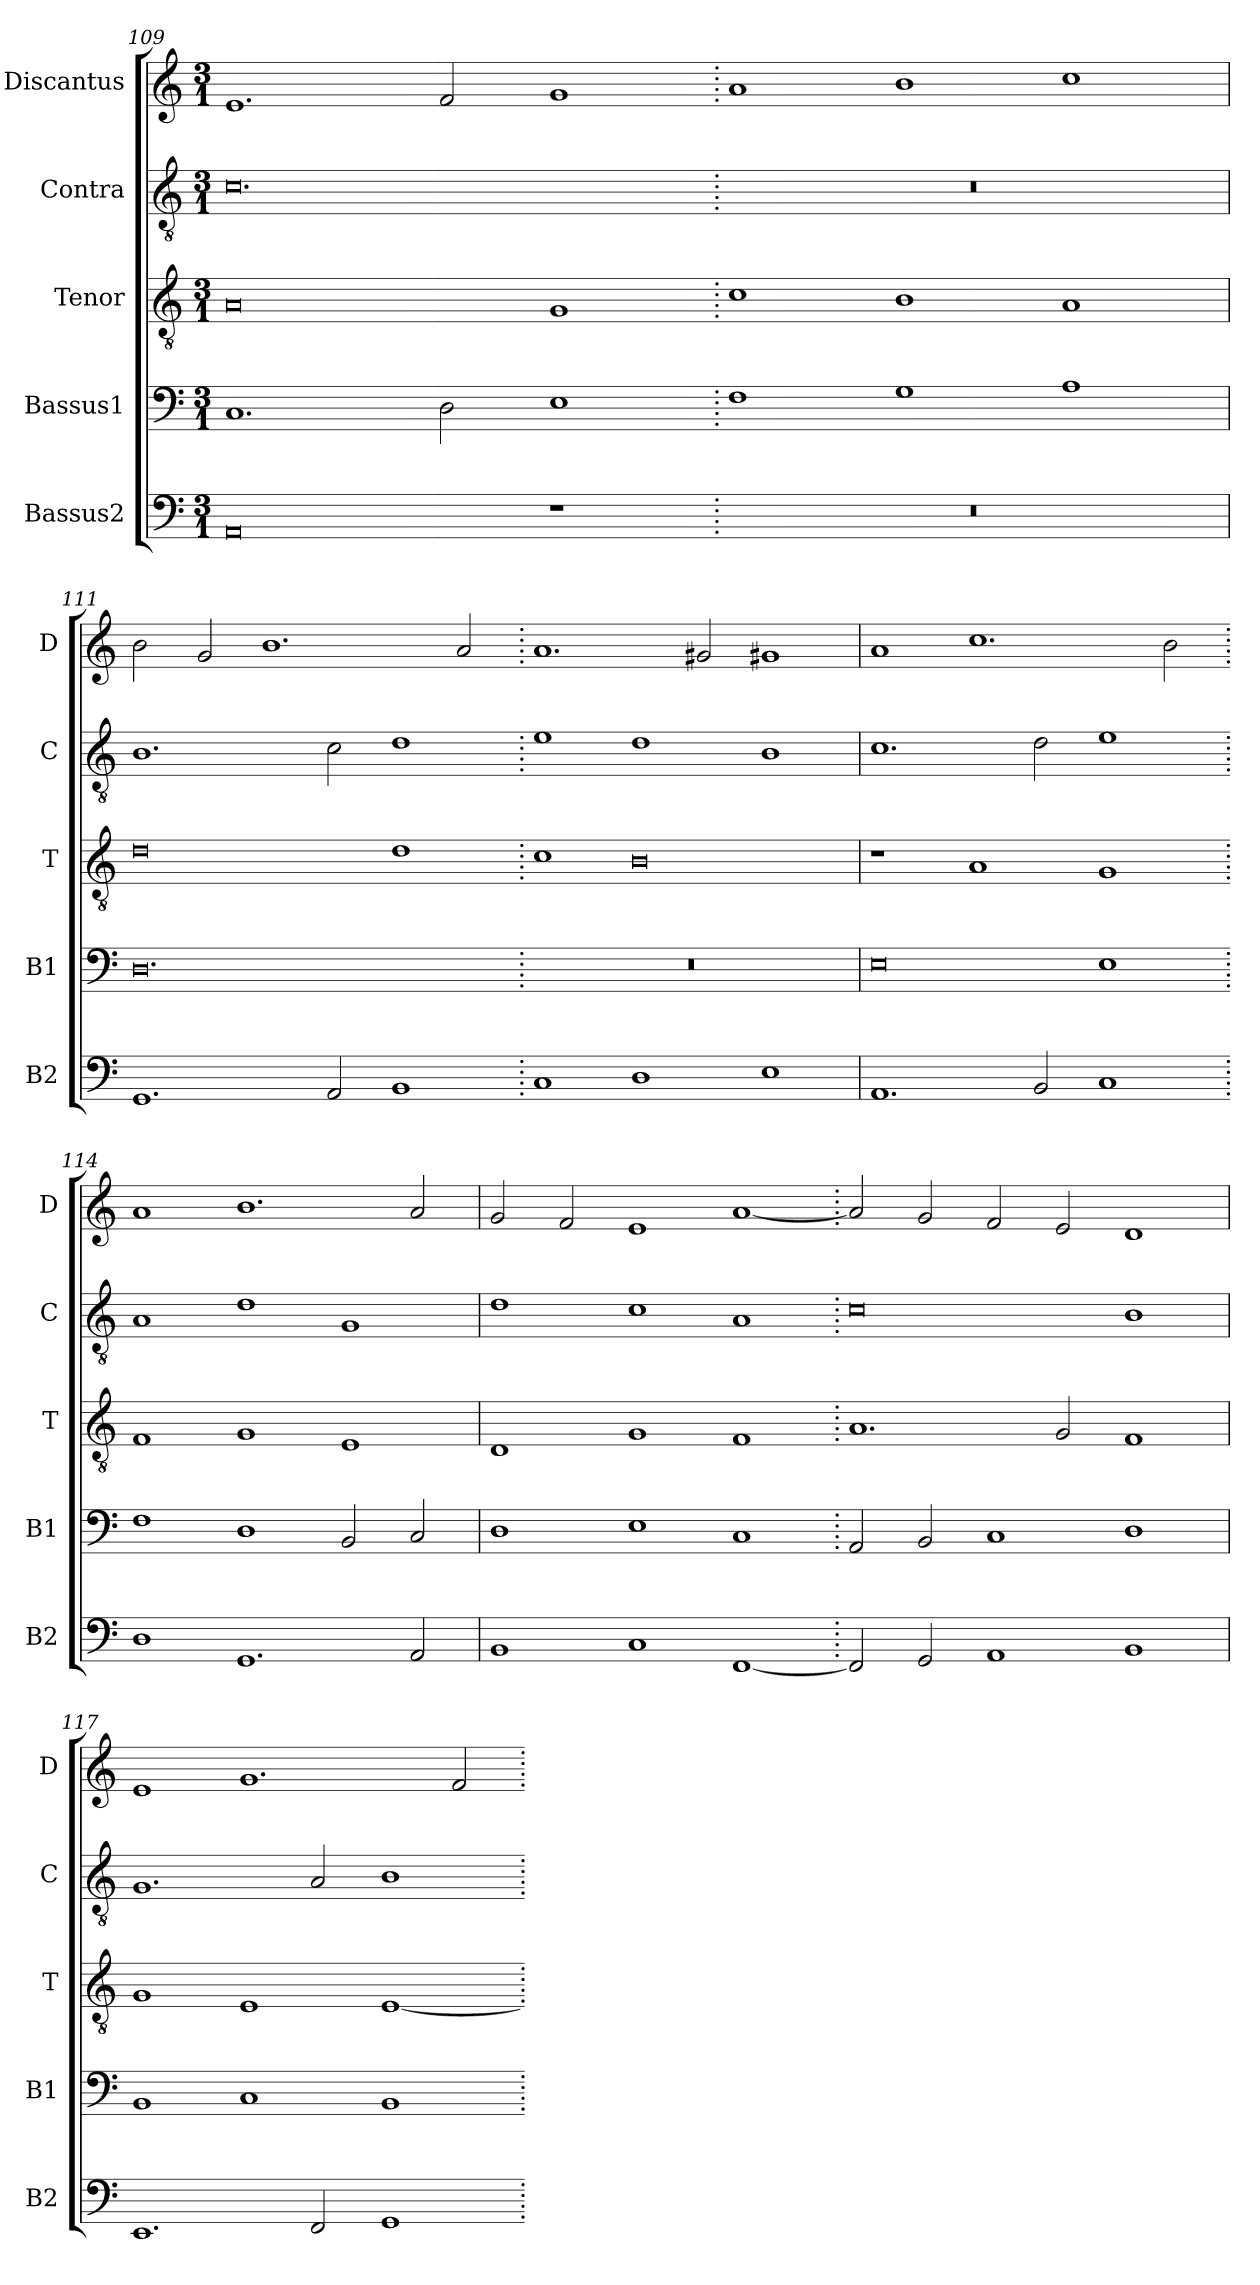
**kern	**kern	**kern	**kern	**kern
*part5	*part4	*part3	*part2	*part1
*staff5	*staff4	*staff3	*staff2	*staff1
*I"Bassus2	*I"Bassus1	*I"Tenor	*I"Contra	*I"Discantus
*I'B2	*I'B1	*I'T	*I'C	*I'D
*clefF4	*clefF4	*clefGv2	*clefGv2	*clefG2
*k[]	*k[]	*k[]	*k[]	*k[]
*M3/1	*M3/1	*M3/1	*M3/1	*M3/1
=109	=109	=109	=109	=109
0AA	1.C	0A	0.c	1.e
.	2D\	.	.	2f/
1r	1E	1G	.	1g
=110.	=110.	=110.	=110.	=110.
0.r	1F	1c	0.r	1a
.	1G	1B	.	1b
.	1A	1A	.	1cc
=111	=111	=111	=111	=111
1.GG	0.D	0d	1.B	2b\
.	.	.	.	2g/
.	.	.	.	1.b
2AA/	.	.	2c\	.
1BB	.	1d	1d	.
.	.	.	.	2a/
=112.	=112.	=112.	=112.	=112.
1C	0.r	1c	1e	1.a
1D	.	0B	1d	.
.	.	.	.	2g#X/
1E	.	.	1B	1g#X
=113	=113	=113	=113	=113
1.AA	0E	1r	1.c	1a
.	.	1A	.	1.cc
2BB/	.	.	2d\	.
1C	1E	1G	1e	.
.	.	.	.	2b\
=114.	=114.	=114.	=114.	=114.
1D	1F	1F	1A	1a
1.GG	1D	1G	1d	1.b
.	2BB/	1E	1G	.
2AA/	2C/	.	.	2a/
=115	=115	=115	=115	=115
1BB	1D	1D	1d	2g/
.	.	.	.	2f/
1C	1E	1G	1c	1e
[1FF	1C	1F	1A	[1a
=116.	=116.	=116.	=116.	=116.
2FF/]	2AA/	1.A	0c	2a/]
2GG/	2BB/	.	.	2g/
1AA	1C	.	.	2f/
.	.	2G/	.	2e/
1BB	1D	1F	1B	1d
=117	=117	=117	=117	=117
1.EE	1BB	1G	1.G	1e
.	1C	1E	.	1.g
2FF/	.	.	2A/	.
1GG	1BB	[1E	1B	.
.	.	.	.	2f/
=.	=.	=.	=.	=.
*-	*-	*-	*-	*-
